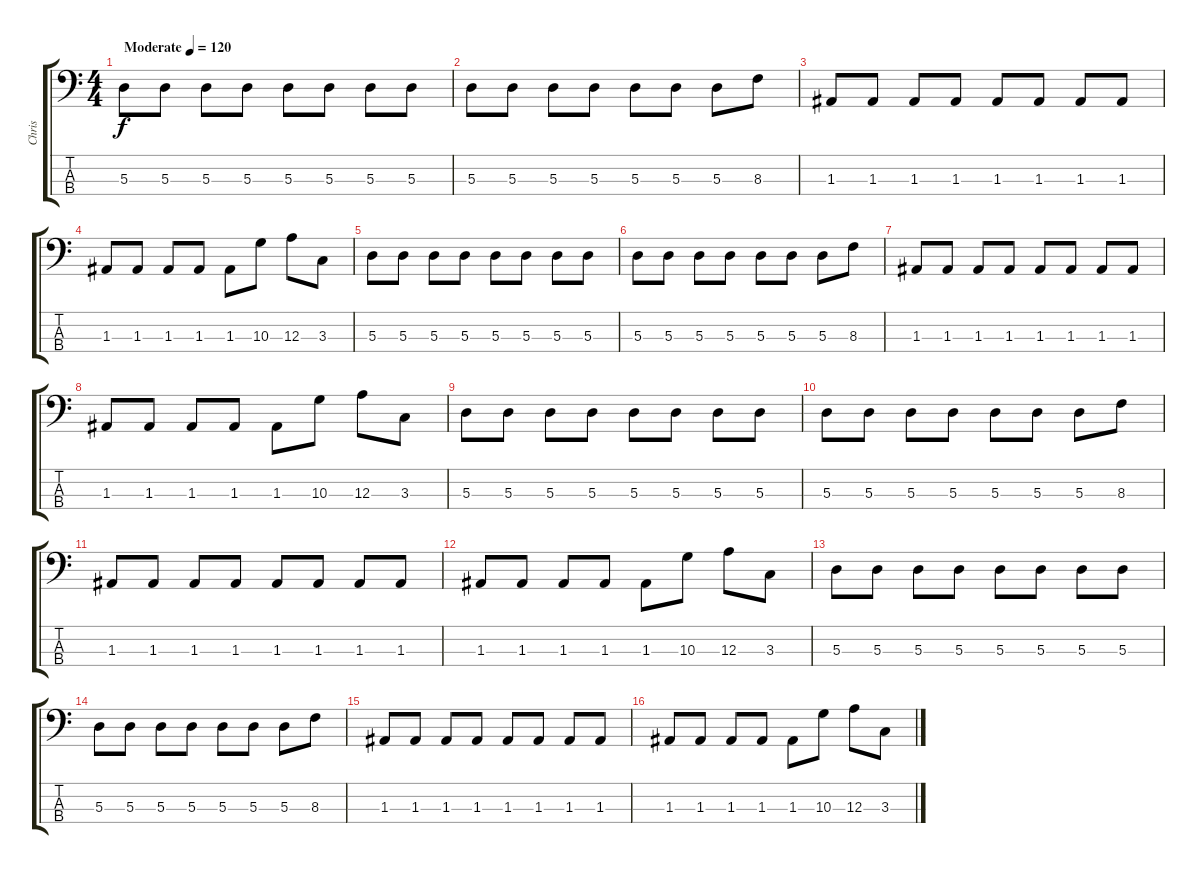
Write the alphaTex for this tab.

\track ("Chris" "Chris") {instrument electricbassfinger}
\staff {score tabs}
\tuning (G2 D2 A1 D1) {hide}
\ts (4 4)
\tempo (120 "Moderate")
\clef f4
\ks c
5.3.8{dy f instrument electricbassfinger} 5.3.8 5.3.8 5.3.8 5.3.8 5.3.8 5.3.8 5.3.8 |
5.3.8 5.3.8 5.3.8 5.3.8 5.3.8 5.3.8 5.3.8 8.3.8 |
1.3.8 1.3.8 1.3.8 1.3.8 1.3.8 1.3.8 1.3.8 1.3.8 |
1.3.8 1.3.8 1.3.8 1.3.8 1.3.8 10.3.8 12.3.8 3.3.8 |
5.3.8 5.3.8 5.3.8 5.3.8 5.3.8 5.3.8 5.3.8 5.3.8 |
5.3.8 5.3.8 5.3.8 5.3.8 5.3.8 5.3.8 5.3.8 8.3.8 |
1.3.8 1.3.8 1.3.8 1.3.8 1.3.8 1.3.8 1.3.8 1.3.8 |
1.3.8 1.3.8 1.3.8 1.3.8 1.3.8 10.3.8 12.3.8 3.3.8 |
5.3.8 5.3.8 5.3.8 5.3.8 5.3.8 5.3.8 5.3.8 5.3.8 |
5.3.8 5.3.8 5.3.8 5.3.8 5.3.8 5.3.8 5.3.8 8.3.8 |
1.3.8 1.3.8 1.3.8 1.3.8 1.3.8 1.3.8 1.3.8 1.3.8 |
1.3.8 1.3.8 1.3.8 1.3.8 1.3.8 10.3.8 12.3.8 3.3.8 |
5.3.8 5.3.8 5.3.8 5.3.8 5.3.8 5.3.8 5.3.8 5.3.8 |
5.3.8 5.3.8 5.3.8 5.3.8 5.3.8 5.3.8 5.3.8 8.3.8 |
1.3.8 1.3.8 1.3.8 1.3.8 1.3.8 1.3.8 1.3.8 1.3.8 |
1.3.8 1.3.8 1.3.8 1.3.8 1.3.8 10.3.8 12.3.8 3.3.8
